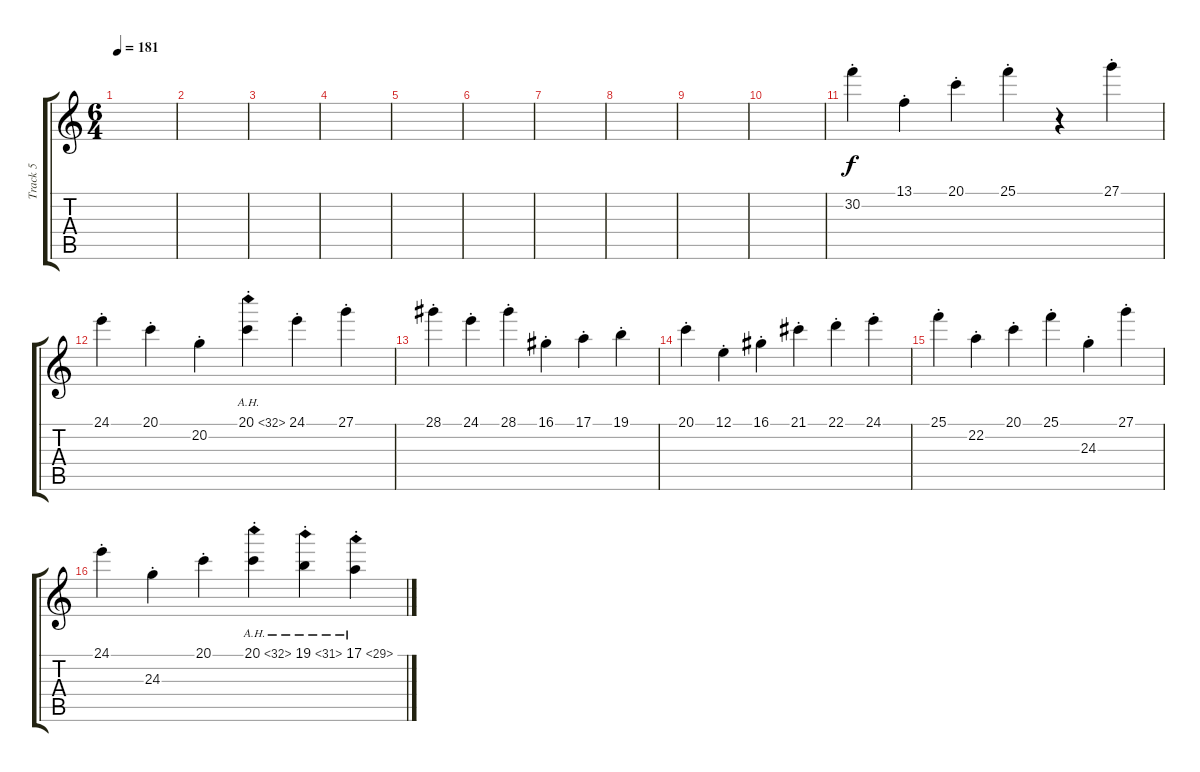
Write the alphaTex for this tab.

\track ("Track 5" "Track 5") {instrument pad4choir}
\staff {score tabs}
\tuning (E4 B3 G3 D3 A2 E2) {hide}
\ts (6 4)
\tempo 181
\clef g2
\ks c
|
|
|
|
|
|
|
|
|
|
30.2{st}.4{instrument acousticgrandpiano} 13.1{st}.4 20.1{st}.4 25.1{st}.4 r.4 27.1{st}.4 |
24.1{st}.4 20.1{st}.4 20.2{st}.4 20.1{ah 12 st}.4 24.1{st}.4 27.1{st}.4 |
28.1{st}.4 24.1{st}.4 28.1{st}.4 16.1{st}.4 17.1{st}.4 19.1{st}.4 |
20.1{st}.4 12.1{st}.4 16.1{st}.4 21.1{st}.4 22.1{st}.4 24.1{st}.4 |
25.1{st}.4 22.2{st}.4 20.1{st}.4 25.1{st}.4 24.3{st}.4 27.1{st}.4 |
24.1{st}.4 24.3{st}.4 20.1{st}.4 20.1{ah 12 st}.4 19.1{ah 12 st}.4 17.1{ah 12 st}.4
